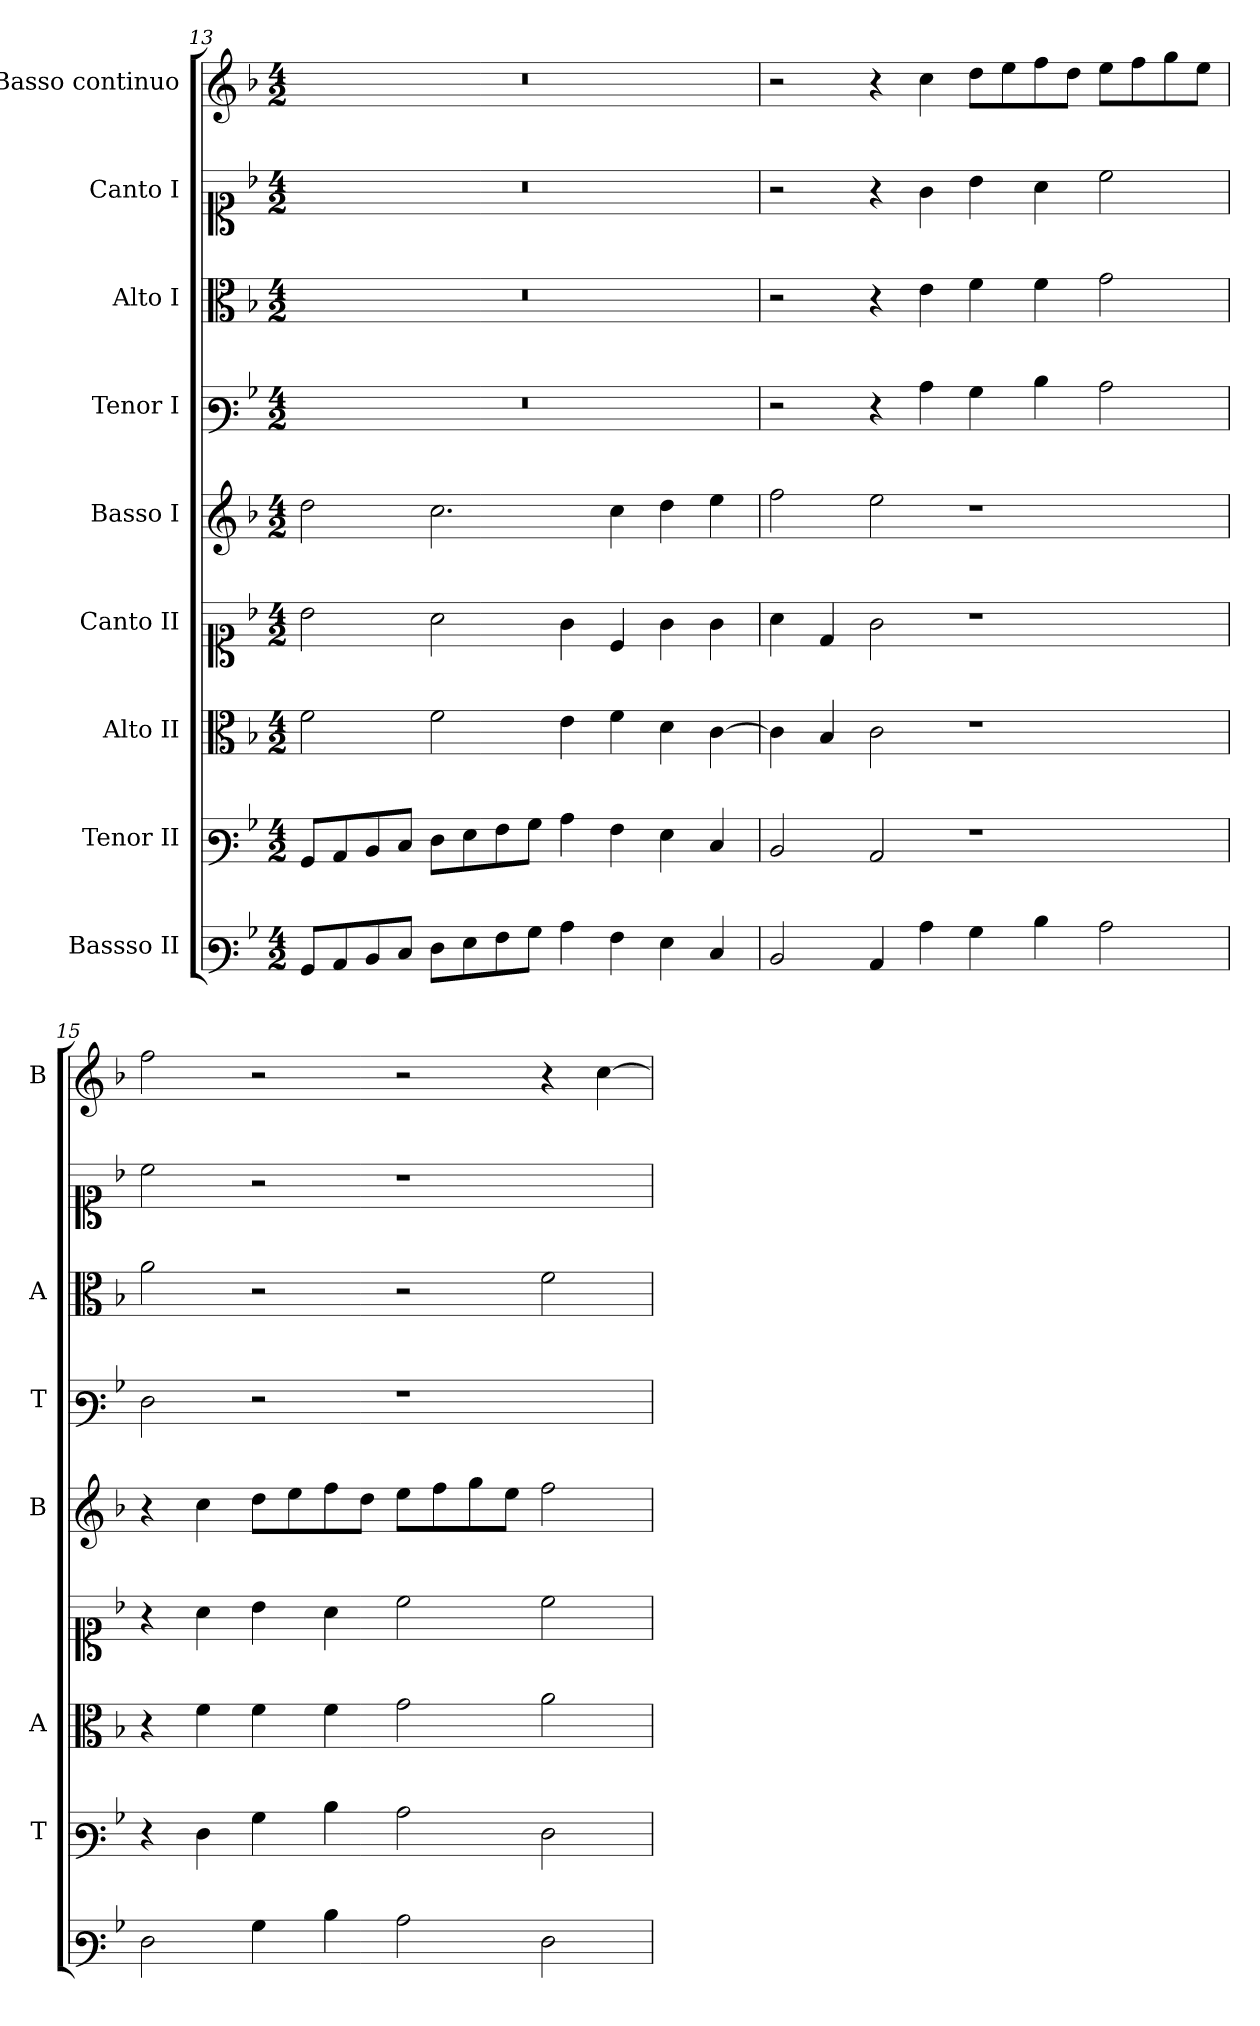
**kern	**kern	**kern	**kern	**kern	**kern	**kern	**kern	**kern
*part9	*part8	*part7	*part6	*part5	*part4	*part3	*part2	*part1
*staff9	*staff8	*staff7	*staff6	*staff5	*staff4	*staff3	*staff2	*staff1
*I"Bassso II	*I"Tenor II	*I"Alto II	*I"Canto II	*I"Basso I	*I"Tenor I	*I"Alto I	*I"Canto I	*I"Basso continuo
*	*I'T	*I'A	*	*I'B	*I'T	*I'A	*	*I'B
*clefF3	*clefF3	*clefC3	*clefC1	*clefG2	*clefF3	*clefC3	*clefC1	*clefG2
*k[b-]	*k[b-]	*k[b-]	*k[b-]	*k[b-]	*k[b-]	*k[b-]	*k[b-]	*k[b-]
*F:	*F:	*F:	*F:	*F:	*F:	*F:	*F:	*F:
*M4/2	*M4/2	*M4/2	*M4/2	*M4/2	*M4/2	*M4/2	*M4/2	*M4/2
=13	=13	=13	=13	=13	=13	=13	=13	=13
8BB-L	8BB-L	2f	2b-	2dd	0r	0r	0r	0r
8C	8C	.	.	.	.	.	.	.
8D	8D	.	.	.	.	.	.	.
8EJ	8EJ	.	.	.	.	.	.	.
8FL	8FL	2f	2a	2.cc	.	.	.	.
8G	8G	.	.	.	.	.	.	.
8A	8A	.	.	.	.	.	.	.
8B-J	8B-J	.	.	.	.	.	.	.
4c	4c	4e	4g	.	.	.	.	.
4A	4A	4f	4c	4cc	.	.	.	.
4G	4G	4d	4g	4dd	.	.	.	.
4E	4E	[4c	4g	4ee	.	.	.	.
!!LO:LB:g=z
=14	=14	=14	=14	=14	=14	=14	=14	=14
2D	2D	4c]	4a	2ff	2r	2r	2r	2r
.	.	4B-	4d	.	.	.	.	.
4C	2C	2c	2g	2ee	4r	4r	4r	4r
4c	.	.	.	.	4c	4e	4g	4cc
4B-	1r	1r	1r	1r	4B-	4f	4b-	8ddL
.	.	.	.	.	.	.	.	8ee
4d	.	.	.	.	4d	4f	4a	8ff
.	.	.	.	.	.	.	.	8ddJ
2c	.	.	.	.	2c	2g	2cc	8eeL
.	.	.	.	.	.	.	.	8ff
.	.	.	.	.	.	.	.	8gg
.	.	.	.	.	.	.	.	8eeJ
=15	=15	=15	=15	=15	=15	=15	=15	=15
2F	4r	4r	4r	4r	2F	2a	2cc	2ff
.	4F	4f	4a	4cc	.	.	.	.
4B-	4B-	4f	4b-	8ddL	2r	2r	2r	2r
.	.	.	.	8ee	.	.	.	.
4d	4d	4f	4a	8ff	.	.	.	.
.	.	.	.	8ddJ	.	.	.	.
2c	2c	2g	2cc	8eeL	1r	2r	1r	2r
.	.	.	.	8ff	.	.	.	.
.	.	.	.	8gg	.	.	.	.
.	.	.	.	8eeJ	.	.	.	.
2F	2F	2a	2cc	2ff	.	2f	.	4r
.	.	.	.	.	.	.	.	[4cc
=	=	=	=	=	=	=	=	=
*-	*-	*-	*-	*-	*-	*-	*-	*-
